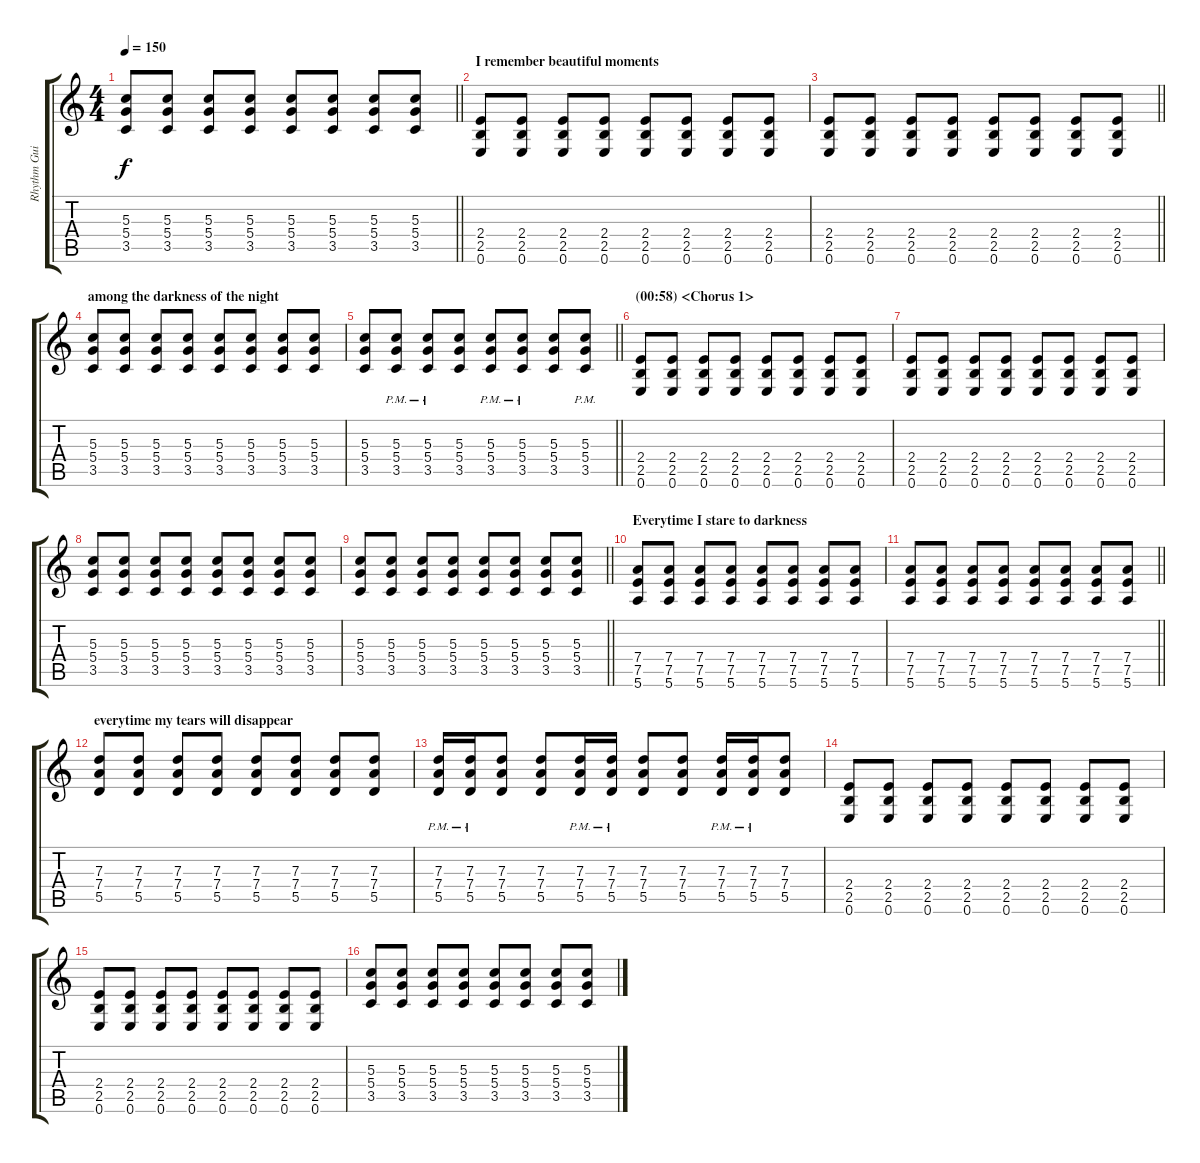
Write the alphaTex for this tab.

\track ("Rhythm Guitar" "Rhythm Gui") {instrument overdrivenguitar}
\staff {score tabs}
\tuning (E4 B3 G3 D3 A2 E2) {hide}
\ts (4 4)
\tempo 150
\clef g2
\barLineRight lightlight
\ks c
(5.3 5.4 3.5).8{dy f} (5.3 5.4 3.5).8 (5.3 5.4 3.5).8 (5.3 5.4 3.5).8 (5.3 5.4 3.5).8 (5.3 5.4 3.5).8 (5.3 5.4 3.5).8 (5.3 5.4 3.5).8 |
\section ("" "I remember beautiful moments")
(2.4 2.5 0.6).8 (2.4 2.5 0.6).8 (2.4 2.5 0.6).8 (2.4 2.5 0.6).8 (2.4 2.5 0.6).8 (2.4 2.5 0.6).8 (2.4 2.5 0.6).8 (2.4 2.5 0.6).8 |
\barLineRight lightlight
(2.4 2.5 0.6).8 (2.4 2.5 0.6).8 (2.4 2.5 0.6).8 (2.4 2.5 0.6).8 (2.4 2.5 0.6).8 (2.4 2.5 0.6).8 (2.4 2.5 0.6).8 (2.4 2.5 0.6).8 |
\section ("" "among the darkness of the night")
(5.3 5.4 3.5).8 (5.3 5.4 3.5).8 (5.3 5.4 3.5).8 (5.3 5.4 3.5).8 (5.3 5.4 3.5).8 (5.3 5.4 3.5).8 (5.3 5.4 3.5).8 (5.3 5.4 3.5).8 |
\barLineRight lightlight
(5.3 5.4 3.5).8 (5.3{pm} 5.4{pm} 3.5{pm}).8 (5.3{pm} 5.4{pm} 3.5{pm}).8 (5.3 5.4 3.5).8 (5.3{pm} 5.4{pm} 3.5{pm}).8 (5.3{pm} 5.4{pm} 3.5{pm}).8 (5.3 5.4 3.5).8 (5.3{pm} 5.4{pm} 3.5{pm}).8 |
\section ("" "(00:58) <Chorus 1>")
(2.4 2.5 0.6).8 (2.4 2.5 0.6).8 (2.4 2.5 0.6).8 (2.4 2.5 0.6).8 (2.4 2.5 0.6).8 (2.4 2.5 0.6).8 (2.4 2.5 0.6).8 (2.4 2.5 0.6).8 |
(2.4 2.5 0.6).8 (2.4 2.5 0.6).8 (2.4 2.5 0.6).8 (2.4 2.5 0.6).8 (2.4 2.5 0.6).8 (2.4 2.5 0.6).8 (2.4 2.5 0.6).8 (2.4 2.5 0.6).8 |
(5.3 5.4 3.5).8 (5.3 5.4 3.5).8 (5.3 5.4 3.5).8 (5.3 5.4 3.5).8 (5.3 5.4 3.5).8 (5.3 5.4 3.5).8 (5.3 5.4 3.5).8 (5.3 5.4 3.5).8 |
\barLineRight lightlight
(5.3 5.4 3.5).8 (5.3 5.4 3.5).8 (5.3 5.4 3.5).8 (5.3 5.4 3.5).8 (5.3 5.4 3.5).8 (5.3 5.4 3.5).8 (5.3 5.4 3.5).8 (5.3 5.4 3.5).8 |
\section ("" "Everytime I stare to darkness")
(7.4 7.5 5.6).8 (7.4 7.5 5.6).8 (7.4 7.5 5.6).8 (7.4 7.5 5.6).8 (7.4 7.5 5.6).8 (7.4 7.5 5.6).8 (7.4 7.5 5.6).8 (7.4 7.5 5.6).8 |
\barLineRight lightlight
(7.4 7.5 5.6).8 (7.4 7.5 5.6).8 (7.4 7.5 5.6).8 (7.4 7.5 5.6).8 (7.4 7.5 5.6).8 (7.4 7.5 5.6).8 (7.4 7.5 5.6).8 (7.4 7.5 5.6).8 |
\section ("" "everytime my tears will disappear")
(7.3 7.4 5.5).8 (7.3 7.4 5.5).8 (7.3 7.4 5.5).8 (7.3 7.4 5.5).8 (7.3 7.4 5.5).8 (7.3 7.4 5.5).8 (7.3 7.4 5.5).8 (7.3 7.4 5.5).8 |
(7.3{pm} 7.4{pm} 5.5{pm}).16 (7.3{pm} 7.4{pm} 5.5{pm}).16 (7.3 7.4 5.5).8 (7.3 7.4 5.5).8 (7.3{pm} 7.4{pm} 5.5{pm}).16 (7.3{pm} 7.4{pm} 5.5{pm}).16 (7.3 7.4 5.5).8 (7.3 7.4 5.5).8 (7.3{pm} 7.4{pm} 5.5{pm}).16 (7.3{pm} 7.4{pm} 5.5{pm}).16 (7.3 7.4 5.5).8 |
(2.4 2.5 0.6).8 (2.4 2.5 0.6).8 (2.4 2.5 0.6).8 (2.4 2.5 0.6).8 (2.4 2.5 0.6).8 (2.4 2.5 0.6).8 (2.4 2.5 0.6).8 (2.4 2.5 0.6).8 |
(2.4 2.5 0.6).8 (2.4 2.5 0.6).8 (2.4 2.5 0.6).8 (2.4 2.5 0.6).8 (2.4 2.5 0.6).8 (2.4 2.5 0.6).8 (2.4 2.5 0.6).8 (2.4 2.5 0.6).8 |
(5.3 5.4 3.5).8 (5.3 5.4 3.5).8 (5.3 5.4 3.5).8 (5.3 5.4 3.5).8 (5.3 5.4 3.5).8 (5.3 5.4 3.5).8 (5.3 5.4 3.5).8 (5.3 5.4 3.5).8
